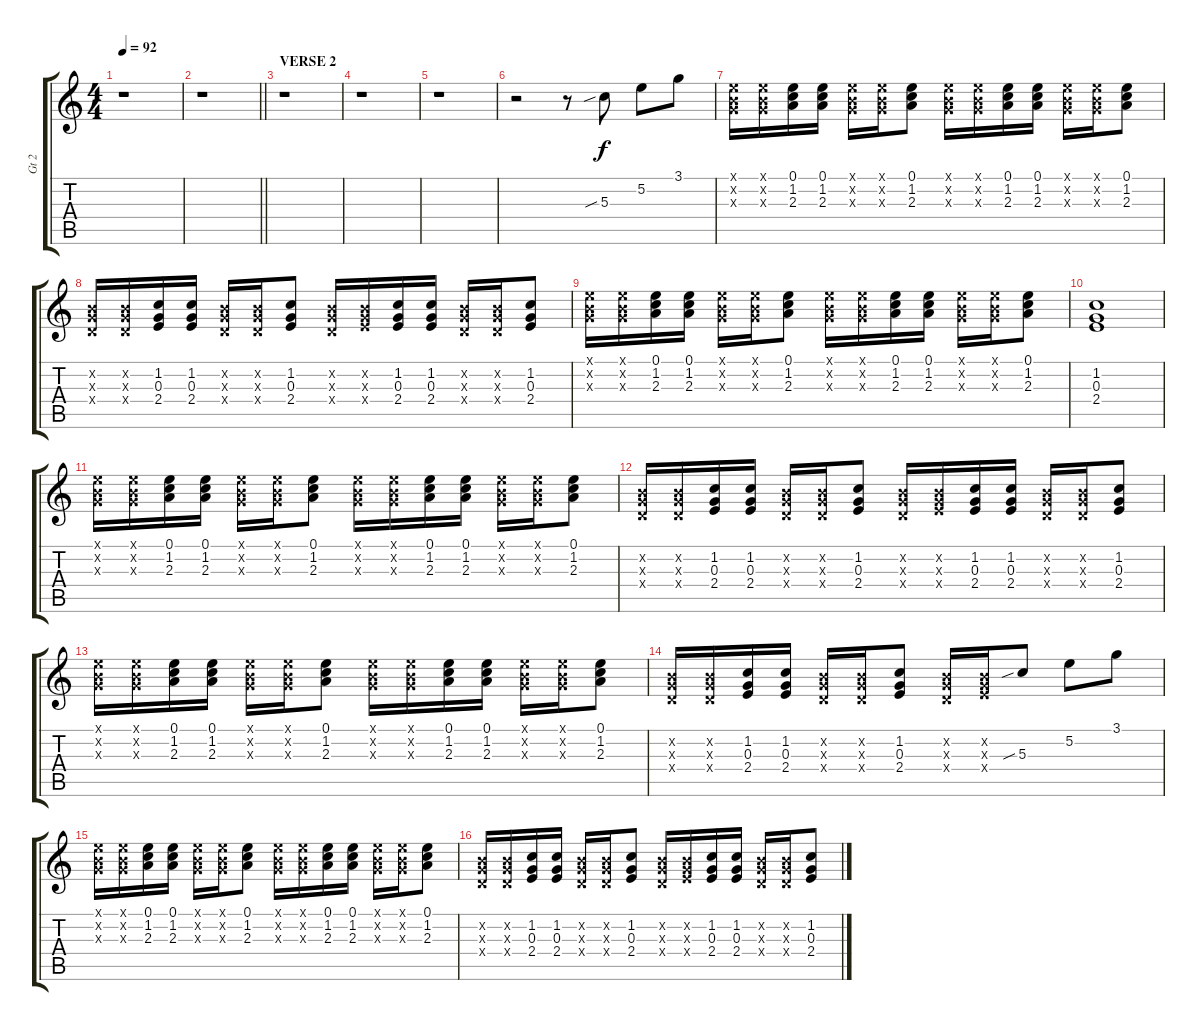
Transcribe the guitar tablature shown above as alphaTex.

\track ("Gt 2" "Gt 2") {instrument overdrivenguitar}
\staff {score tabs}
\tuning (E4 B3 G3 D3 A2 E2) {hide}
\ts (4 4)
\tempo 92
\clef g2
\ks c
r.1{dy f} |
\barLineRight lightlight
r.1 |
\section ("" "VERSE 2")
r.1 |
r.1 |
r.1 |
r.2 r.8 5.3{sib}.8 5.2.8 3.1.8 |
(0.1{x} 0.2{x} 0.3{x}).16 (0.1{x} 0.2{x} 0.3{x}).16 (0.1 1.2 2.3).16 (0.1 1.2 2.3).16 (0.1{x} 0.2{x} 0.3{x}).16 (0.1{x} 0.2{x} 0.3{x}).16 (0.1 1.2 2.3).8 (0.1{x} 0.2{x} 0.3{x}).16 (0.1{x} 0.2{x} 0.3{x}).16 (0.1 1.2 2.3).16 (0.1 1.2 2.3).16 (0.1{x} 0.2{x} 0.3{x}).16 (0.1{x} 0.2{x} 0.3{x}).16 (0.1 1.2 2.3).8 |
(0.2{x} 0.3{x} 0.4{x}).16 (0.2{x} 0.3{x} 0.4{x}).16 (1.2 0.3 2.4).16 (1.2 0.3 2.4).16 (0.2{x} 0.3{x} 0.4{x}).16 (0.2{x} 0.3{x} 0.4{x}).16 (1.2 0.3 2.4).8 (0.2{x} 0.3{x} 0.4{x}).16 (0.2{x} 0.3{x} 2.4{x}).16 (1.2 0.3 2.4).16 (1.2 0.3 2.4).16 (0.2{x} 0.3{x} 0.4{x}).16 (0.2{x} 0.3{x} 0.4{x}).16 (1.2 0.3 2.4).8 |
(0.1{x} 0.2{x} 0.3{x}).16 (0.1{x} 0.2{x} 0.3{x}).16 (0.1 1.2 2.3).16 (0.1 1.2 2.3).16 (0.1{x} 0.2{x} 0.3{x}).16 (0.1{x} 0.2{x} 0.3{x}).16 (0.1 1.2 2.3).8 (0.1{x} 0.2{x} 0.3{x}).16 (0.1{x} 0.2{x} 0.3{x}).16 (0.1 1.2 2.3).16 (0.1 1.2 2.3).16 (0.1{x} 0.2{x} 0.3{x}).16 (0.1{x} 0.2{x} 0.3{x}).16 (0.1 1.2 2.3).8 |
(1.2 0.3 2.4).1{volume 0} |
(0.1{x} 0.2{x} 0.3{x}).16{volume 9} (0.1{x} 0.2{x} 0.3{x}).16 (0.1 1.2 2.3).16 (0.1 1.2 2.3).16 (0.1{x} 0.2{x} 0.3{x}).16 (0.1{x} 0.2{x} 0.3{x}).16 (0.1 1.2 2.3).8 (0.1{x} 0.2{x} 0.3{x}).16 (0.1{x} 0.2{x} 0.3{x}).16 (0.1 1.2 2.3).16 (0.1 1.2 2.3).16 (0.1{x} 0.2{x} 0.3{x}).16 (0.1{x} 0.2{x} 0.3{x}).16 (0.1 1.2 2.3).8 |
(0.2{x} 0.3{x} 0.4{x}).16 (0.2{x} 0.3{x} 0.4{x}).16 (1.2 0.3 2.4).16 (1.2 0.3 2.4).16 (0.2{x} 0.3{x} 0.4{x}).16 (0.2{x} 0.3{x} 0.4{x}).16 (1.2 0.3 2.4).8 (0.2{x} 0.3{x} 0.4{x}).16 (0.2{x} 0.3{x} 2.4{x}).16 (1.2 0.3 2.4).16 (1.2 0.3 2.4).16 (0.2{x} 0.3{x} 0.4{x}).16 (0.2{x} 0.3{x} 0.4{x}).16 (1.2 0.3 2.4).8 |
(0.1{x} 0.2{x} 0.3{x}).16 (0.1{x} 0.2{x} 0.3{x}).16 (0.1 1.2 2.3).16 (0.1 1.2 2.3).16 (0.1{x} 0.2{x} 0.3{x}).16 (0.1{x} 0.2{x} 0.3{x}).16 (0.1 1.2 2.3).8 (0.1{x} 0.2{x} 0.3{x}).16 (0.1{x} 0.2{x} 0.3{x}).16 (0.1 1.2 2.3).16 (0.1 1.2 2.3).16 (0.1{x} 0.2{x} 0.3{x}).16 (0.1{x} 0.2{x} 0.3{x}).16 (0.1 1.2 2.3).8 |
(0.2{x} 0.3{x} 0.4{x}).16 (0.2{x} 0.3{x} 0.4{x}).16 (1.2 0.3 2.4).16 (1.2 0.3 2.4).16 (0.2{x} 0.3{x} 0.4{x}).16 (0.2{x} 0.3{x} 0.4{x}).16 (1.2 0.3 2.4).8 (0.2{x} 0.3{x} 0.4{x}).16 (0.2{x} 0.3{x} 2.4{x}).16 5.3{sib}.8 5.2.8 3.1.8 |
(0.1{x} 0.2{x} 0.3{x}).16 (0.1{x} 0.2{x} 0.3{x}).16 (0.1 1.2 2.3).16 (0.1 1.2 2.3).16 (0.1{x} 0.2{x} 0.3{x}).16 (0.1{x} 0.2{x} 0.3{x}).16 (0.1 1.2 2.3).8 (0.1{x} 0.2{x} 0.3{x}).16 (0.1{x} 0.2{x} 0.3{x}).16 (0.1 1.2 2.3).16 (0.1 1.2 2.3).16 (0.1{x} 0.2{x} 0.3{x}).16 (0.1{x} 0.2{x} 0.3{x}).16 (0.1 1.2 2.3).8 |
(0.2{x} 0.3{x} 0.4{x}).16 (0.2{x} 0.3{x} 0.4{x}).16 (1.2 0.3 2.4).16 (1.2 0.3 2.4).16 (0.2{x} 0.3{x} 0.4{x}).16 (0.2{x} 0.3{x} 0.4{x}).16 (1.2 0.3 2.4).8 (0.2{x} 0.3{x} 0.4{x}).16 (0.2{x} 0.3{x} 2.4{x}).16 (1.2 0.3 2.4).16 (1.2 0.3 2.4).16 (0.2{x} 0.3{x} 0.4{x}).16 (0.2{x} 0.3{x} 0.4{x}).16 (1.2 0.3 2.4).8
